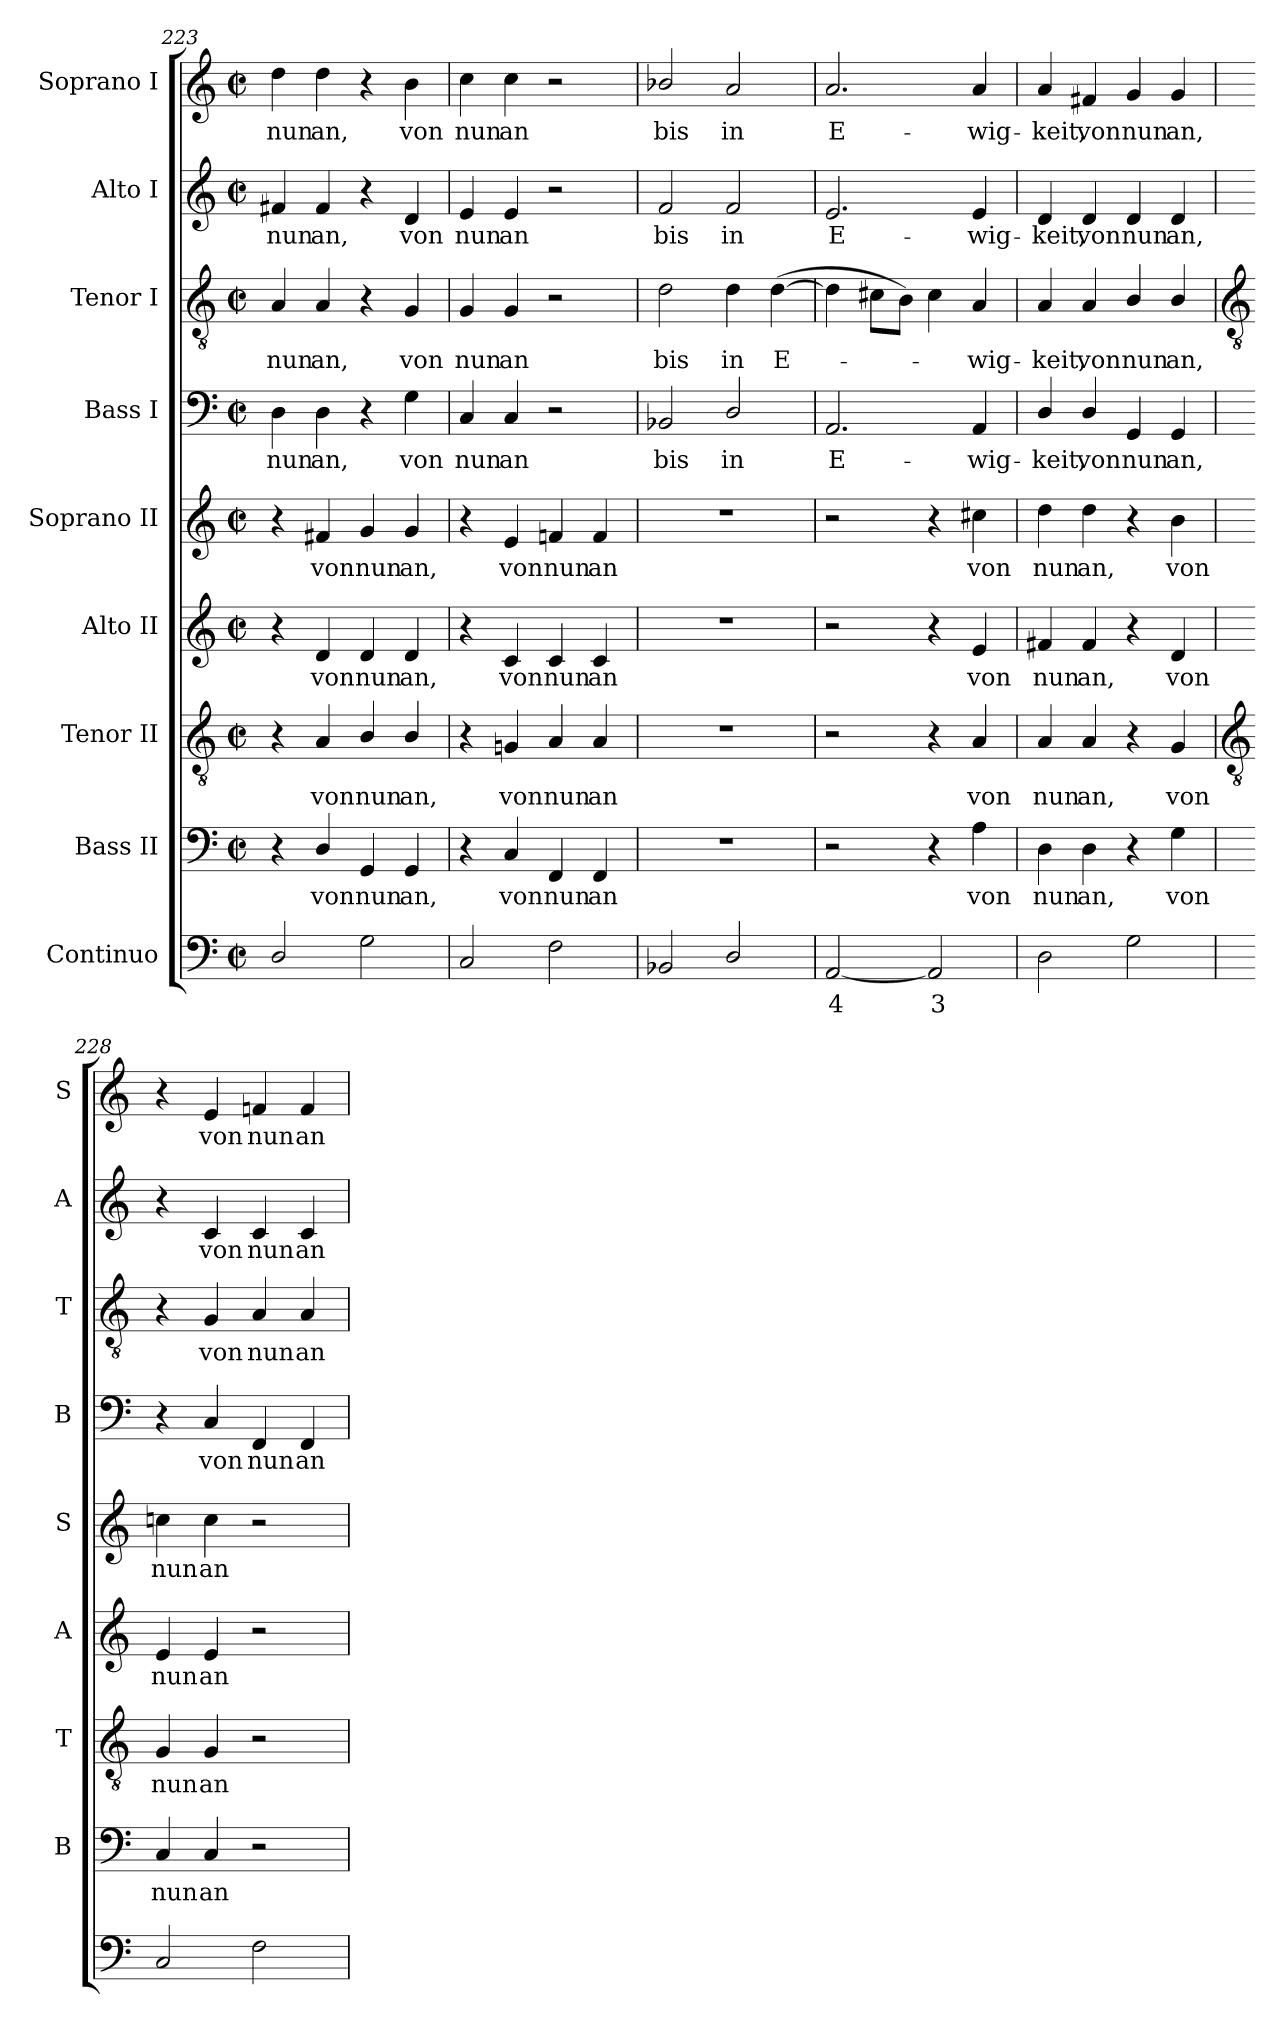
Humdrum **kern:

**kern	**text	**kern	**text	**kern	**text	**kern	**text	**kern	**text	**kern	**text	**kern	**text	**kern	**text	**kern	**text
*part9	*part9	*part8	*part8	*part7	*part7	*part6	*part6	*part5	*part5	*part4	*part4	*part3	*part3	*part2	*part2	*part1	*part1
*staff9	*staff9	*staff8	*staff8	*staff7	*staff7	*staff6	*staff6	*staff5	*staff5	*staff4	*staff4	*staff3	*staff3	*staff2	*staff2	*staff1	*staff1
*I"Continuo	*	*I"Bass II	*	*I"Tenor II	*	*I"Alto II	*	*I"Soprano II	*	*I"Bass I	*	*I"Tenor I	*	*I"Alto I	*	*I"Soprano I	*
*	*	*I'B	*	*I'T	*	*I'A	*	*I'S	*	*I'B	*	*I'T	*	*I'A	*	*I'S	*
*clefF4	*	*clefF4	*	*clefGv2	*	*clefG2	*	*clefG2	*	*clefF4	*	*clefGv2	*	*clefG2	*	*clefG2	*
*k[]	*	*k[]	*	*k[]	*	*k[]	*	*k[]	*	*k[]	*	*k[]	*	*k[]	*	*k[]	*
*C:	*	*C:	*	*C:	*	*C:	*	*C:	*	*C:	*	*C:	*	*C:	*	*C:	*
*M2/2	*	*M2/2	*	*M2/2	*	*M2/2	*	*M2/2	*	*M2/2	*	*M2/2	*	*M2/2	*	*M2/2	*
*met(c|)	*	*met(c|)	*	*met(c|)	*	*met(c|)	*	*met(c|)	*	*met(c|)	*	*met(c|)	*	*met(c|)	*	*met(c|)	*
=223	=223	=223	=223	=223	=223	=223	=223	=223	=223	=223	=223	=223	=223	=223	=223	=223	=223
!	!	!	!	!	!	!	!	!	!	!	!LO:LY:b	!	!LO:LY:b	!	!LO:LY:b	!	!LO:LY:b
2D/	.	4r	.	4r	.	4r	.	4r	.	4D	nun	4A	nun	4f#X	nun	4dd	nun
!	!	!	!LO:LY:b	!	!LO:LY:b	!	!LO:LY:b	!	!LO:LY:b	!	!LO:LY:b	!	!LO:LY:b	!	!LO:LY:b	!	!LO:LY:b
.	.	4D/	von	4A	von	4d	von	4f#X	von	4D	an,	4A	an,	4f#	an,	4dd	an,
!	!	!	!LO:LY:b	!	!LO:LY:b	!	!LO:LY:b	!	!LO:LY:b	!	!	!	!	!	!	!	!
2G	.	4GG	nun	4B/	nun	4d	nun	4g	nun	4r	.	4r	.	4r	.	4r	.
!	!	!	!LO:LY:b	!	!LO:LY:b	!	!LO:LY:b	!	!LO:LY:b	!	!LO:LY:b	!	!LO:LY:b	!	!LO:LY:b	!	!LO:LY:b
.	.	4GG	an,	4B/	an,	4d	an,	4g	an,	4G	von	4G	von	4d	von	4b	von
=224	=224	=224	=224	=224	=224	=224	=224	=224	=224	=224	=224	=224	=224	=224	=224	=224	=224
!	!	!	!	!	!	!	!	!	!	!	!LO:LY:b	!	!LO:LY:b	!	!LO:LY:b	!	!LO:LY:b
2C	.	4r	.	4r	.	4r	.	4r	.	4C	nun	4G	nun	4e	nun	4cc	nun
!	!	!	!LO:LY:b	!	!LO:LY:b	!	!LO:LY:b	!	!LO:LY:b	!	!LO:LY:b	!	!LO:LY:b	!	!LO:LY:b	!	!LO:LY:b
.	.	4C	von	4Gn	von	4c	von	4e	von	4C	an	4G	an	4e	an	4cc	an
!	!	!	!LO:LY:b	!	!LO:LY:b	!	!LO:LY:b	!	!LO:LY:b	!	!	!	!	!	!	!	!
2F	.	4FF	nun	4A	nun	4c	nun	4fn	nun	2r	.	2r	.	2r	.	2r	.
!	!	!	!LO:LY:b	!	!LO:LY:b	!	!LO:LY:b	!	!LO:LY:b	!	!	!	!	!	!	!	!
.	.	4FF	an	4A	an	4c	an	4f	an	.	.	.	.	.	.	.	.
=225	=225	=225	=225	=225	=225	=225	=225	=225	=225	=225	=225	=225	=225	=225	=225	=225	=225
!	!	!	!	!	!	!	!	!	!	!	!LO:LY:b	!	!LO:LY:b	!	!LO:LY:b	!	!LO:LY:b
2BB-X	.	1r	.	1r	.	1r	.	1r	.	2BB-X	bis	2d	bis	2f	bis	2b-X/	bis
!	!	!	!	!	!	!	!	!	!	!	!LO:LY:b	!	!LO:LY:b	!	!LO:LY:b	!	!LO:LY:b
2D/	.	.	.	.	.	.	.	.	.	2D/	in	4d	in	2f	in	2a	in
!	!	!	!	!	!	!	!	!	!	!	!	!	!LO:LY:b	!	!	!	!
.	.	.	.	.	.	.	.	.	.	.	.	(>[4d	E-	.	.	.	.
=226	=226	=226	=226	=226	=226	=226	=226	=226	=226	=226	=226	=226	=226	=226	=226	=226	=226
!	!LO:LY:b	!	!	!	!	!	!	!	!	!	!LO:LY:b	!	!	!	!LO:LY:b	!	!LO:LY:b
[2AA	4	2r	.	2r	.	2r	.	2r	.	2.AA	E-	4d]	.	2.e	E-	2.a	E-
.	.	.	.	.	.	.	.	.	.	.	.	8c#XL	.	.	.	.	.
.	.	.	.	.	.	.	.	.	.	.	.	8BJ)	.	.	.	.	.
!	!LO:LY:b	!	!	!	!	!	!	!	!	!	!	!	!	!	!	!	!
2AA]	3	4r	.	4r	.	4r	.	4r	.	.	.	4c#	.	.	.	.	.
!	!	!	!LO:LY:b	!	!LO:LY:b	!	!LO:LY:b	!	!LO:LY:b	!	!LO:LY:b	!	!LO:LY:b	!	!LO:LY:b	!	!LO:LY:b
.	.	4A	von	4A	von	4e	von	4cc#X	von	4AA	-wig-	4A	wig-	4e	-wig-	4a	-wig-
=227	=227	=227	=227	=227	=227	=227	=227	=227	=227	=227	=227	=227	=227	=227	=227	=227	=227
!	!	!	!LO:LY:b	!	!LO:LY:b	!	!LO:LY:b	!	!LO:LY:b	!	!LO:LY:b	!	!LO:LY:b	!	!LO:LY:b	!	!LO:LY:b
2D	.	4D	nun	4A	nun	4f#X	nun	4dd	nun	4D/	-keit,	4A	-keit,	4d	-keit,	4a	-keit,
!	!	!	!LO:LY:b	!	!LO:LY:b	!	!LO:LY:b	!	!LO:LY:b	!	!LO:LY:b	!	!LO:LY:b	!	!LO:LY:b	!	!LO:LY:b
.	.	4D	an,	4A	an,	4f#	an,	4dd	an,	4D/	von	4A	von	4d	von	4f#X	von
!	!	!	!	!	!	!	!	!	!	!	!LO:LY:b	!	!LO:LY:b	!	!LO:LY:b	!	!LO:LY:b
2G	.	4r	.	4r	.	4r	.	4r	.	4GG	nun	4B/	nun	4d	nun	4g	nun
!	!	!	!LO:LY:b	!	!LO:LY:b	!	!LO:LY:b	!	!LO:LY:b	!	!LO:LY:b	!	!LO:LY:b	!	!LO:LY:b	!	!LO:LY:b
.	.	4G	von	4G	von	4d	von	4b	von	4GG	an,	4B/	an,	4d	an,	4g	an,
!!LO:LB:g=z
=228	=228	=228	=228	=228	=228	=228	=228	=228	=228	=228	=228	=228	=228	=228	=228	=228	=228
*	*	*	*	*clefGv2	*	*	*	*	*	*	*	*clefGv2	*	*	*	*	*
!	!	!	!LO:LY:b	!	!LO:LY:b	!	!LO:LY:b	!	!LO:LY:b	!	!	!	!	!	!	!	!
2C	.	4C	nun	4G	nun	4e	nun	4ccn	nun	4r	.	4r	.	4r	.	4r	.
!	!	!	!LO:LY:b	!	!LO:LY:b	!	!LO:LY:b	!	!LO:LY:b	!	!LO:LY:b	!	!LO:LY:b	!	!LO:LY:b	!	!LO:LY:b
.	.	4C	an	4G	an	4e	an	4cc	an	4C	von	4G	von	4c	von	4e	von
!	!	!	!	!	!	!	!	!	!	!	!LO:LY:b	!	!LO:LY:b	!	!LO:LY:b	!	!LO:LY:b
2F	.	2r	.	2r	.	2r	.	2r	.	4FF	nun	4A	nun	4c	nun	4fn	nun
!	!	!	!	!	!	!	!	!	!	!	!LO:LY:b	!	!LO:LY:b	!	!LO:LY:b	!	!LO:LY:b
.	.	.	.	.	.	.	.	.	.	4FF	an	4A	an	4c	an	4f	an
=	=	=	=	=	=	=	=	=	=	=	=	=	=	=	=	=	=
*-	*-	*-	*-	*-	*-	*-	*-	*-	*-	*-	*-	*-	*-	*-	*-	*-	*-
